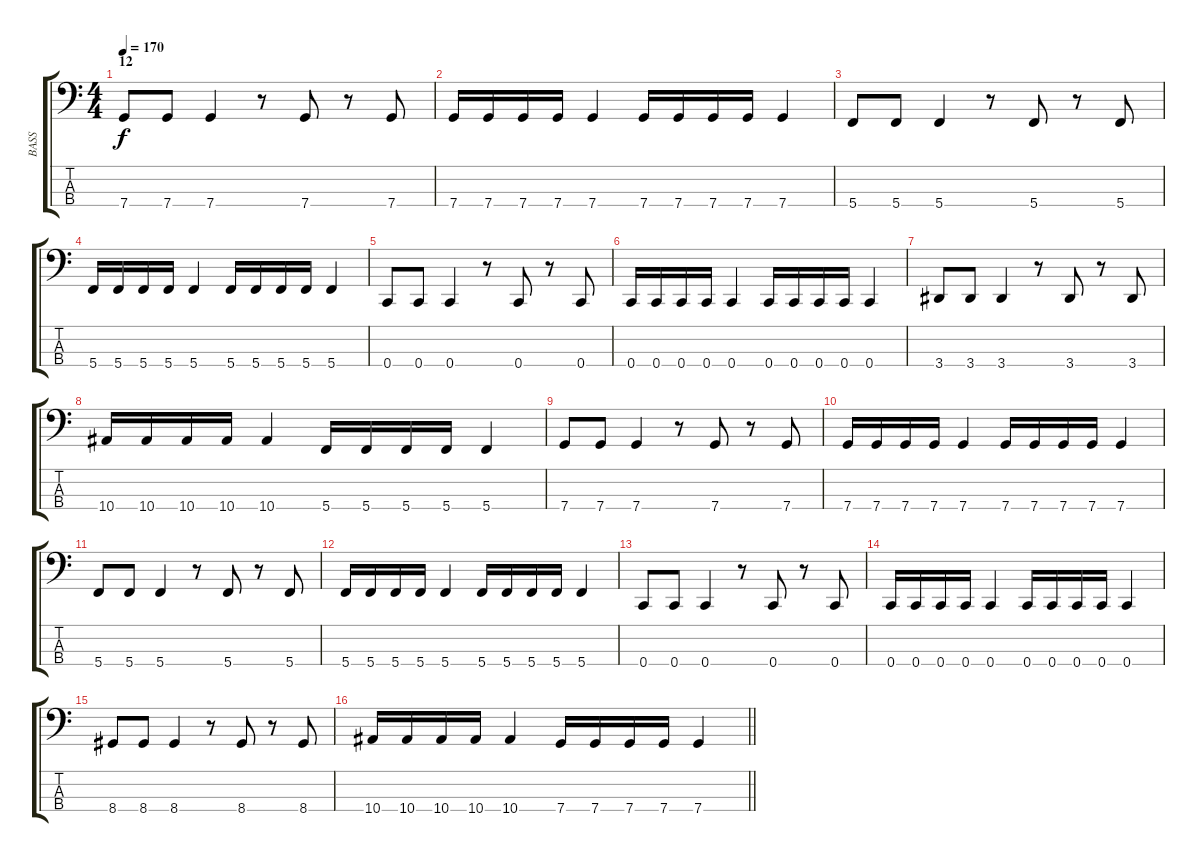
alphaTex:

\track ("BASS" "BASS") {instrument electricbassfinger}
\staff {score tabs}
\tuning (F2 C2 G1 C1) {hide}
\ts (4 4)
\section ("" "12")
\tempo 170
\clef f4
\ks c
7.4.8{dy f} 7.4.8 7.4.4 r.8 7.4.8 r.8 7.4.8 |
7.4.16 7.4.16 7.4.16 7.4.16 7.4.4 7.4.16 7.4.16 7.4.16 7.4.16 7.4.4 |
5.4.8 5.4.8 5.4.4 r.8 5.4.8 r.8 5.4.8 |
5.4.16 5.4.16 5.4.16 5.4.16 5.4.4 5.4.16 5.4.16 5.4.16 5.4.16 5.4.4 |
0.4.8 0.4.8 0.4.4 r.8 0.4.8 r.8 0.4.8 |
0.4.16 0.4.16 0.4.16 0.4.16 0.4.4 0.4.16 0.4.16 0.4.16 0.4.16 0.4.4 |
3.4.8 3.4.8 3.4.4 r.8 3.4.8 r.8 3.4.8 |
10.4.16 10.4.16 10.4.16 10.4.16 10.4.4 5.4.16 5.4.16 5.4.16 5.4.16 5.4.4 |
7.4.8 7.4.8 7.4.4 r.8 7.4.8 r.8 7.4.8 |
7.4.16 7.4.16 7.4.16 7.4.16 7.4.4 7.4.16 7.4.16 7.4.16 7.4.16 7.4.4 |
5.4.8 5.4.8 5.4.4 r.8 5.4.8 r.8 5.4.8 |
5.4.16 5.4.16 5.4.16 5.4.16 5.4.4 5.4.16 5.4.16 5.4.16 5.4.16 5.4.4 |
0.4.8 0.4.8 0.4.4 r.8 0.4.8 r.8 0.4.8 |
0.4.16 0.4.16 0.4.16 0.4.16 0.4.4 0.4.16 0.4.16 0.4.16 0.4.16 0.4.4 |
8.4.8 8.4.8 8.4.4 r.8 8.4.8 r.8 8.4.8 |
\barLineRight lightlight
10.4.16 10.4.16 10.4.16 10.4.16 10.4.4 7.4.16 7.4.16 7.4.16 7.4.16 7.4.4
